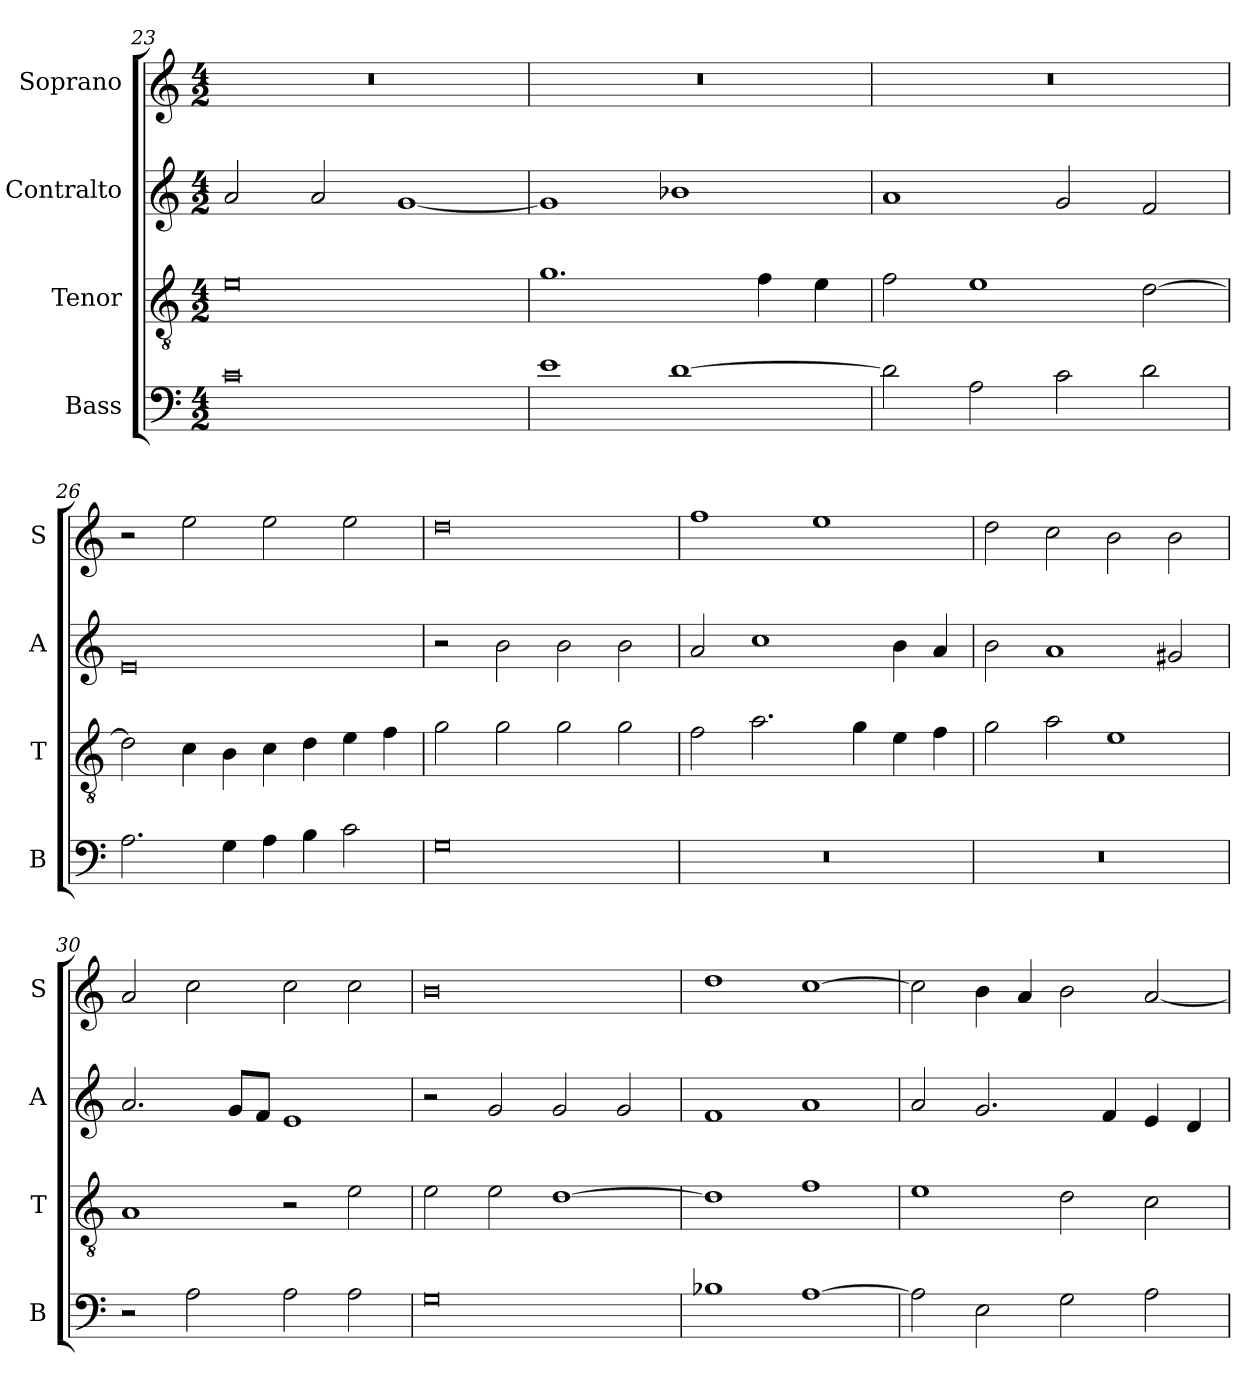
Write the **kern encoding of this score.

**kern	**kern	**kern	**kern
*part4	*part3	*part2	*part1
*staff4	*staff3	*staff2	*staff1
*I"Bass	*I"Tenor	*I"Contralto	*I"Soprano
*I'B	*I'T	*I'A	*I'S
*clefF4	*clefGv2	*clefG2	*clefG2
*k[]	*k[]	*k[]	*k[]
*D:dor	*D:dor	*D:dor	*D:dor
*M4/2	*M4/2	*M4/2	*M4/2
=23	=23	=23	=23
0c	0e	2a	0r
.	.	2a	.
.	.	[1g	.
=24	=24	=24	=24
1e	1.g	1g]	0r
[1d	.	1b-X	.
.	4f	.	.
.	4e	.	.
=25	=25	=25	=25
2d]	2f	1a	0r
2A	1e	.	.
2c	.	2g	.
2d	[2d	2f	.
=26	=26	=26	=26
2.A	2d]	0e	2r
.	4c	.	2ee
4G	4B	.	.
4A	4c	.	2ee
4B	4d	.	.
2c	4e	.	2ee
.	4f	.	.
=27	=27	=27	=27
0G	2g	2r	0dd
.	2g	2b	.
.	2g	2b	.
.	2g	2b	.
=28	=28	=28	=28
0r	2f	2a	1ff
.	2.a	1cc	.
.	.	.	1ee
.	4g	.	.
.	4e	4b	.
.	4f	4a	.
=29	=29	=29	=29
0r	2g	2b	2dd
.	2a	1a	2cc
.	1e	.	2b
.	.	2g#X	2b
=30	=30	=30	=30
2r	1A	2.a	2a
2A	.	.	2cc
.	.	8g/L	.
.	.	8f/J	.
2A	2r	1e	2cc
2A	2e	.	2cc
=31	=31	=31	=31
0G	2e	2r	0b
.	2e	2g	.
.	[1d	2g	.
.	.	2g	.
=32	=32	=32	=32
1B-X	1d]	1f	1dd
[1A	1f	1a	[1cc
=33	=33	=33	=33
2A]	1e	2a	2cc]
2E	.	2.g	4b
.	.	.	4a
2G	2d	.	2b
.	.	4f	.
2A	2c	4e	[2a
.	.	4d	.
=	=	=	=
*-	*-	*-	*-
